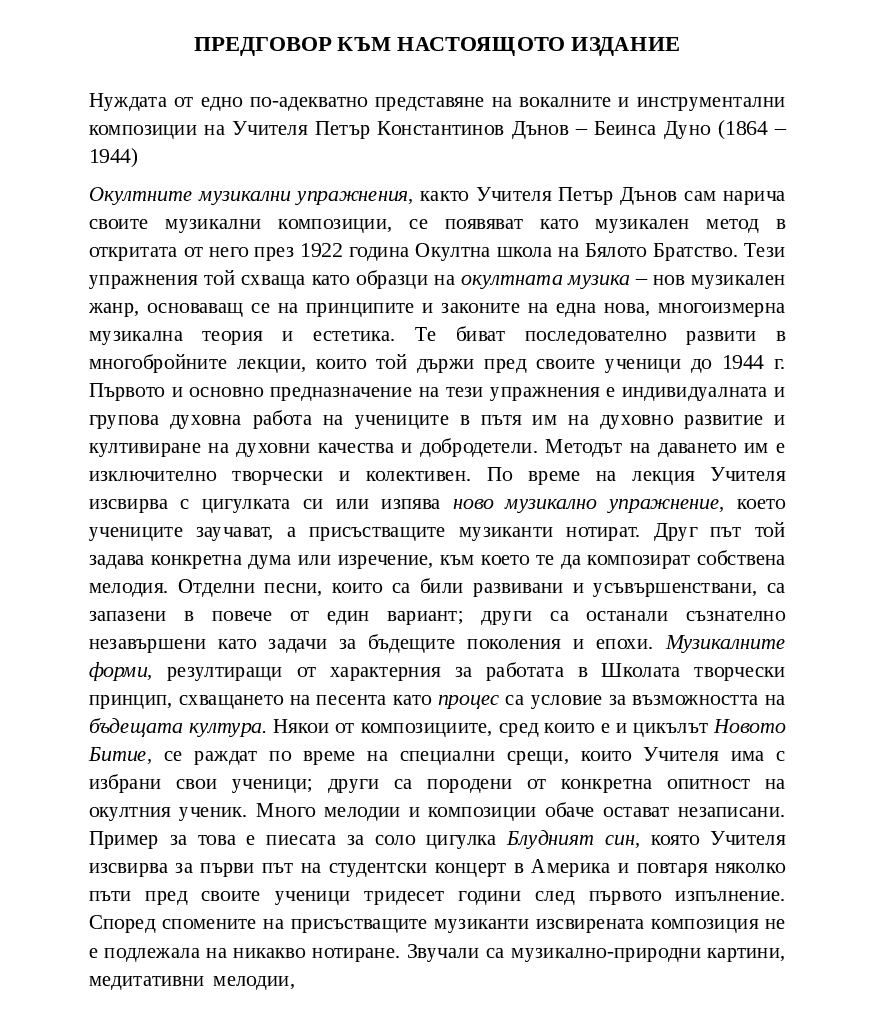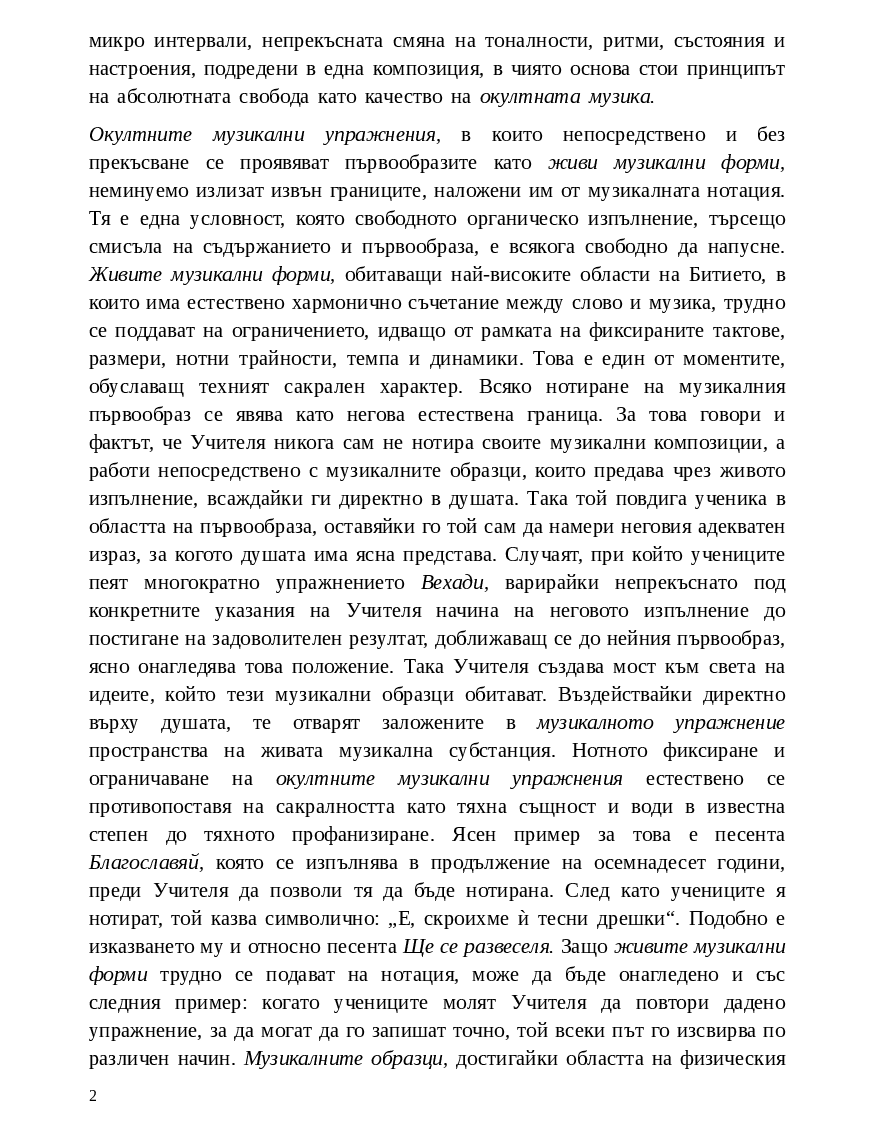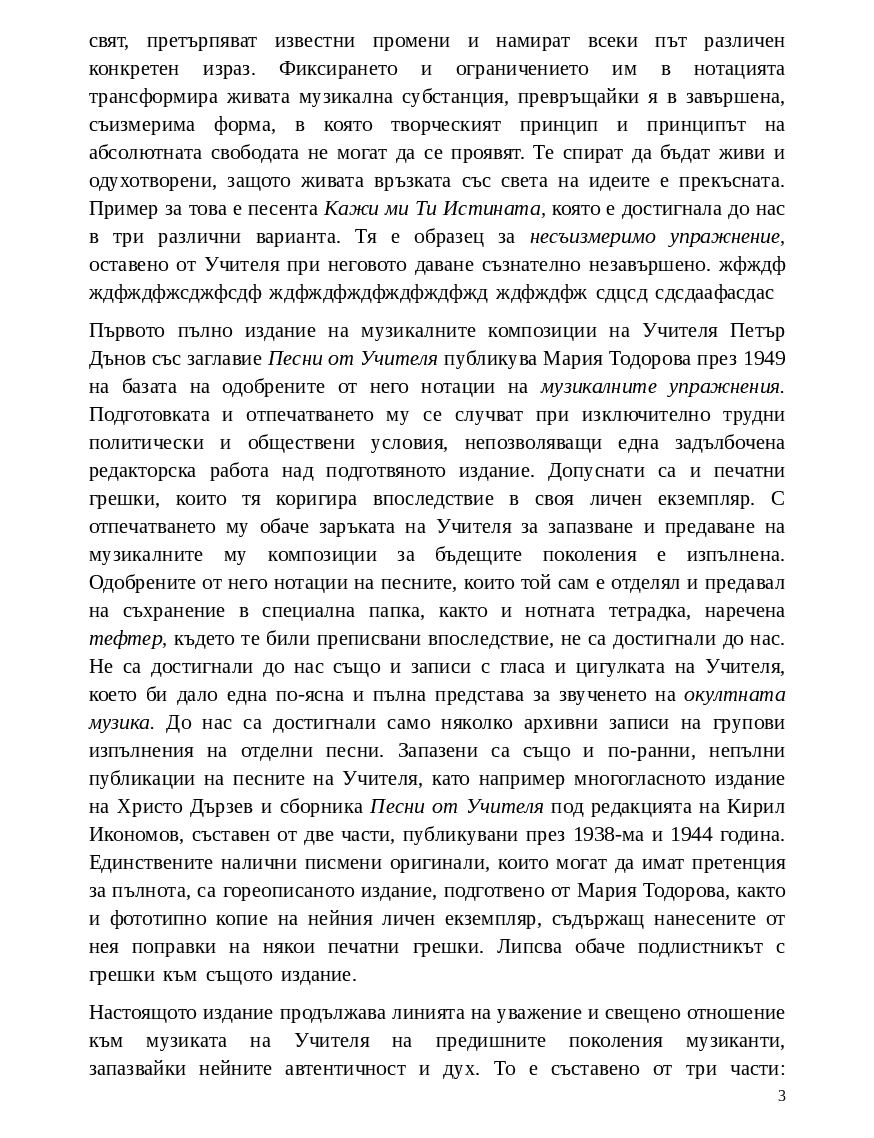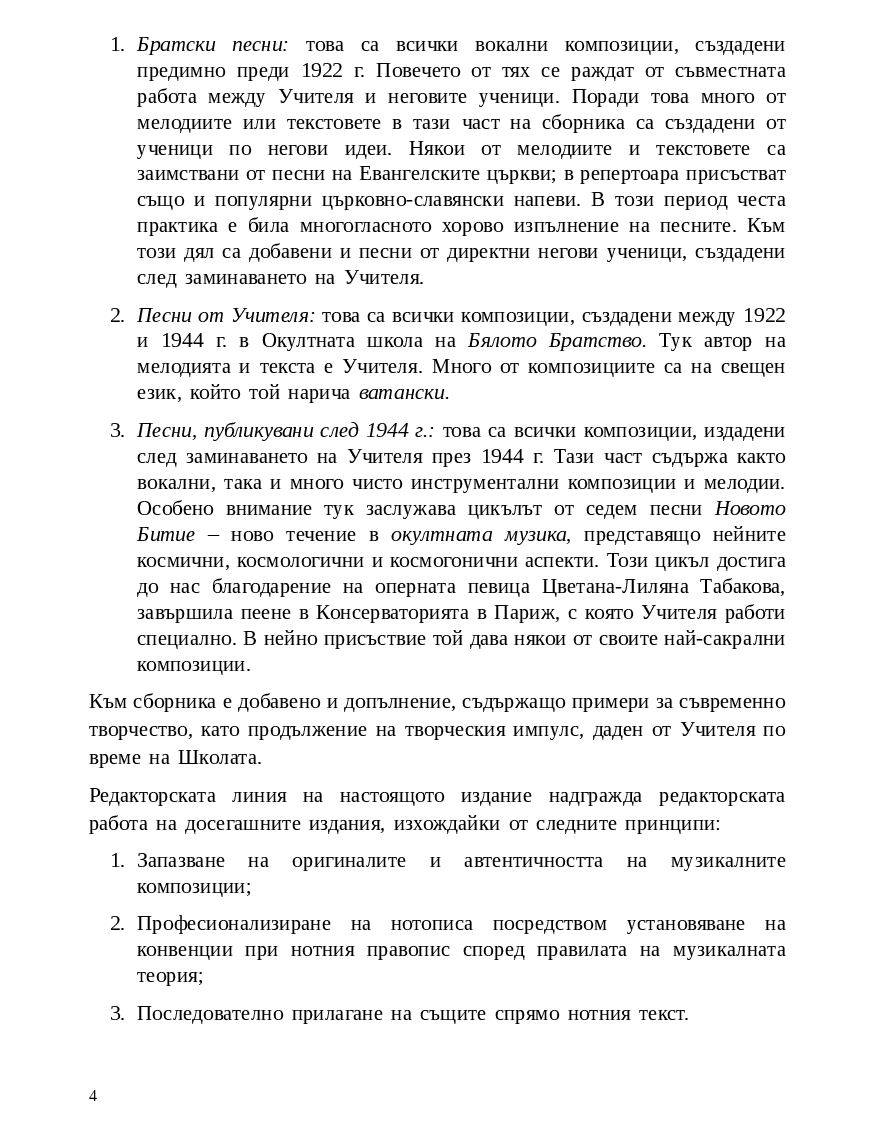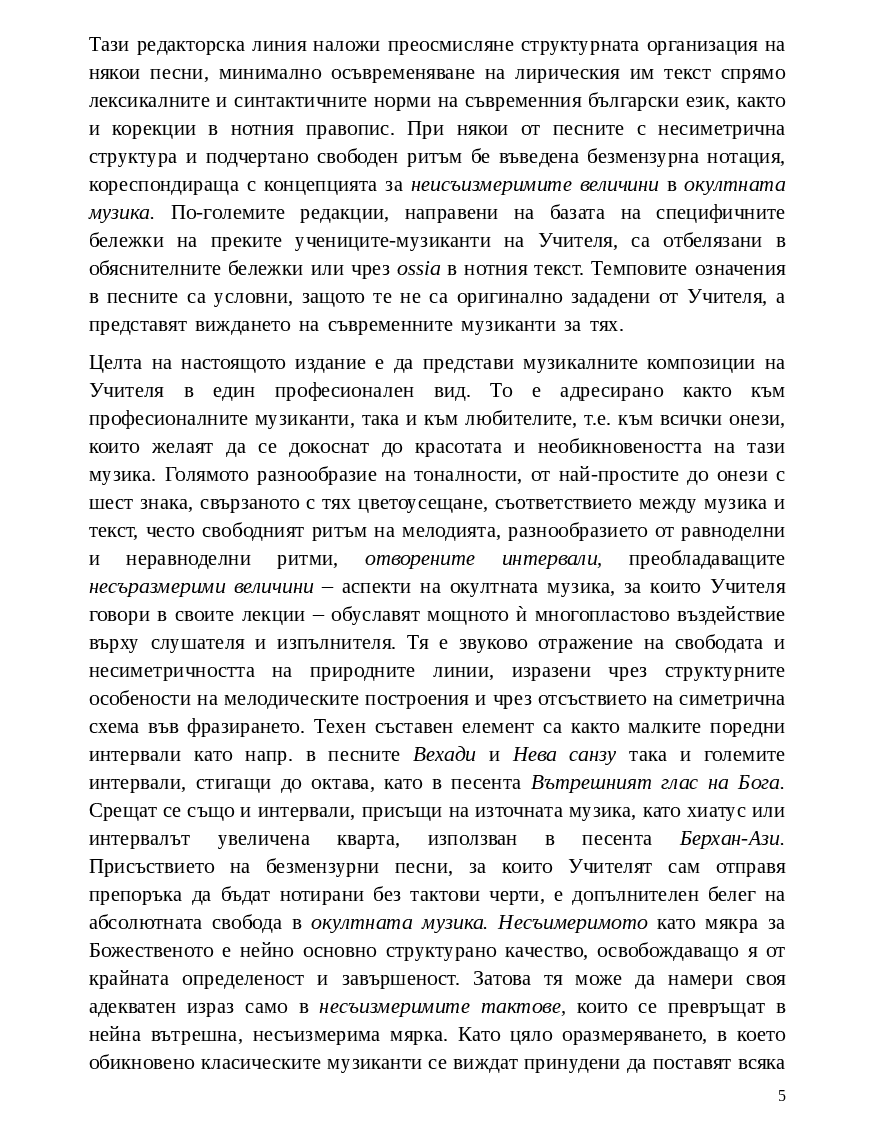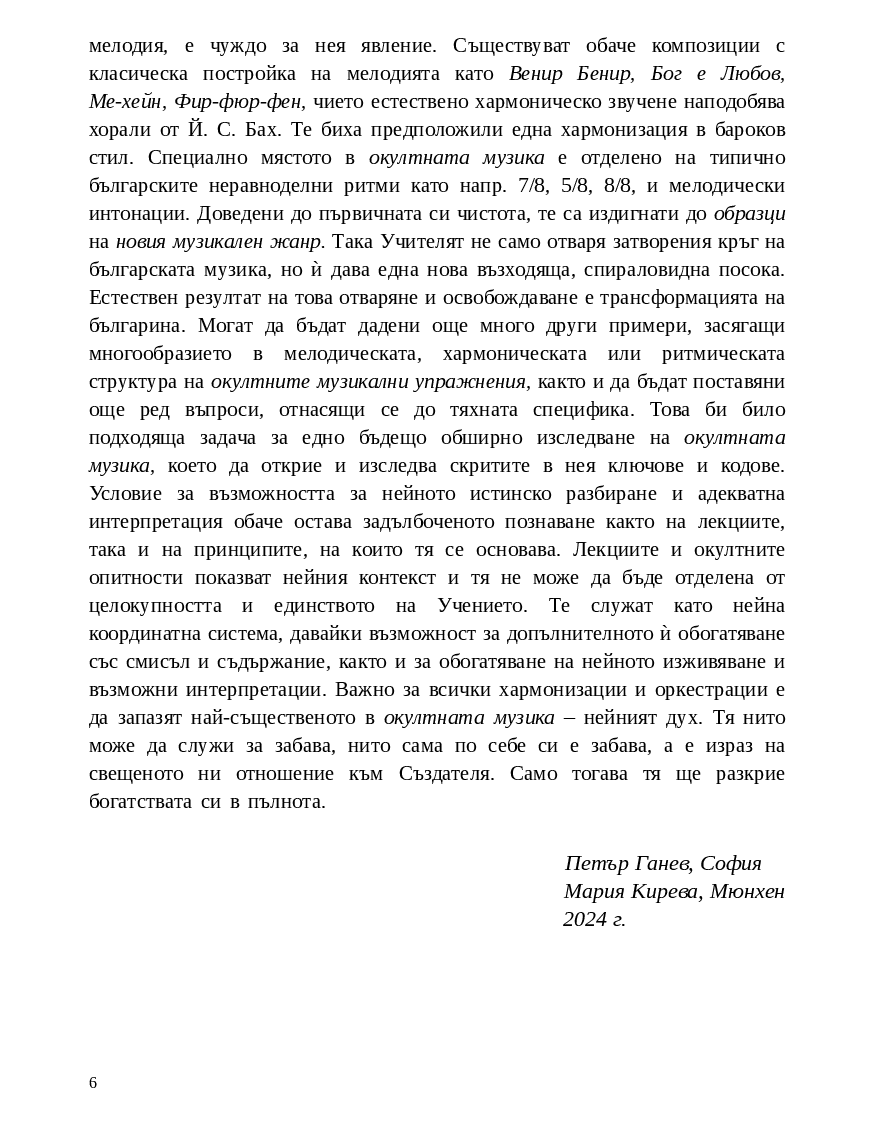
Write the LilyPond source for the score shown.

\version "2.24.2"

% include paper part and global functions
\include "include/globals.ily"

\bookpart {
  \paper {
    print-all-headers = ##f
    print-page-number = ##t
    print-first-page-number = ##f

    % put page numbers on the bottom
    oddHeaderMarkup = \markup ""
    evenHeaderMarkup = \markup ""
    oddFooterMarkup = \markup
    \fill-line {
      ""
      \if \should-print-page-number \fromproperty #'page:page-number-string
    }
    evenFooterMarkup = \markup
    \fill-line {
      \if \should-print-page-number \fromproperty #'page:page-number-string
      ""
    }

    left-margin = 1.5\cm
    right-margin = 1.5\cm
    top-margin = 1.6\cm
    bottom-margin = 1.2\cm
    ragged-bottom = ##t % do not spread the staves to fill the whole vertical space


  }

  \tocItem \markup "Предговор към настоящото издание"
  \markup \fontsize  #+3 { \fill-line \bold {"ПРЕДГОВОР КЪМ НАСТОЯЩОТО ИЗДАНИЕ"} }
  


  \markup \fontsize #+2.5 {
    \vspace #1.5  \override #'(baseline-skip . 2.7)
    
    
    \justify {
      
  Нуждата от едно по-адекватно представяне на вокалните и инструментални композиции на Учителя Петър Константинов Дънов – Беинса Дуно (1864 – 1944) 

%Настоящият сборник съдържа вокални и инструментални композиции от Учителя Петър Константинов Дънов – Беинса Дуно (1864 – 1944) и от негови ученици. Изданието представлява четвърто преработено и допълнено издание на сборника \italic"Песни" \italic"от" \italic"Учителя," отпечатан през 1949 г. в София под редакцията на Мария Тодорова. За основа на настоящото издание послужи последното, трето издание на \italic"Песни" \italic"от" \italic"Учителя," от 2012 г.
    }
  }


  \markup \fontsize #+2.5 {
    \vspace #0.9  \override #'(baseline-skip . 2.7)
    \justify {
      \italic {Окултните} \italic {музикални} \italic {упражнения,} както Учителя Петър Дънов сам нарича своите музикални композиции, се появяват като музикален метод в откритата от него през 1922 година Окултна школа на Бялото Братство. Тези упражнения той схваща като образци на \italic {окултната} \italic {музика} – нов музикален жанр, основаващ се на принципите и законите на една нова, многоизмерна музикална теория и естетика. Те биват последователно развити в многобройните лекции, които той държи пред своите ученици до 1944 г. Първото и основно предназначение на тези упражнения е индивидуалната и групова духовна работа на учениците в пътя им на духовно развитие и култивиране на духовни качества и добродетели. Методът на даването им е изключително творчески и колективен. По време на лекция Учителя изсвирва с цигулката си или изпява \italic {ново} \italic {музикално} \italic {упражнение,} което учениците заучават, а присъстващите музиканти нотират. Друг път той задава конкретна дума или  изречение, към което те да композират собствена мелодия. Отделни песни, които са били развивани и усъвършенствани, са запазени в повече от един вариант; други са останали съзнателно незавършени като задачи за бъдещите поколения и епохи. \italic {Музикалните} \italic {форми,} резултиращи от характерния за работата в Школата творчески принцип, схващането на песента като \italic {процес} са условие за възможността на \italic {бъдещата} \italic {култура.} Някои от композициите, сред които е и цикълът \italic {Новото} \italic {Битие,} се раждат по време на специални срещи, които Учителя има с избрани свои ученици; други са породени от конкретна опитност на окултния ученик. Много мелодии и композиции обаче остават незаписани.  Пример за това е пиесата за соло цигулка \italic {Блудният} \italic {син,} която Учителя изсвирва за първи път на студентски концерт в Америка и повтаря няколко пъти пред своите ученици тридесет години след първото изпълнение. Според спомените на присъстващите музиканти  изсвирената композиция не е подлежала на никакво нотиране. Звучали са музикално-природни  картини, медитативни мелодии,  
    }
  }
    
 
  \markup \fontsize #+2.5 {
    \override #'(baseline-skip . 2.7)
    \justify {
   микро интервали, непрекъсната смяна на тоналности, ритми, състояния и настроения, подредени в една композиция, в чиято основа стои принципът на абсолютната свобода като качество на \italic{окултната} \italic {музика.}
    }
  }
  
  
    \markup \fontsize #+2.5 {
    \vspace #0.9  \override #'(baseline-skip . 2.7)
    \justify {
 \italic{Окултните} \italic{музикални} \italic{упражнения,} в които непосредствено и без прекъсване се проявяват първообразите като \italic{живи} \italic{музикални} \italic{форми,} неминуемо излизат извън границите, наложени им от музикалната нотация. Тя е една условност, която свободното органическо изпълнение, търсещо смисъла на съдържанието и първообраза, е всякога свободно да напусне.  \italic{Живите} \italic{музикални} \italic{форми,} обитаващи най-високите области на Битието, в които има естествено хармонично съчетание между слово и музика, трудно се поддават на ограничението, идващо от рамката на фиксираните тактове, размери, нотни трайности, темпа и динамики. Това е един от моментите, обуславащ техният сакрален характер. Всяко нотиране на музикалния първообраз се явява като негова естествена граница. За това говори и фактът, че Учителя никога сам не нотира своите музикални композиции, а работи непосредствено с  музикалните образци, които предава чрез живото изпълнение, всаждайки ги директно в душата. Така той  повдига ученика в областта на първообраза, оставяйки го той сам да намери неговия адекватен израз, за когото душата има ясна представа. Случаят, при който учениците пеят многократно упражнението \italic{Вехади,} варирайки непрекъснато под конкретните указания на Учителя начина на неговото изпълнение до постигане на задоволителен резултат, доближаващ се до нейния първообраз, ясно онагледява това положение. Така Учителя създава мост към света на идеите, който тези музикални образци обитават. Въздействайки директно върху душата, те отварят заложените в \italic{музикалното} \italic{упражнение} пространства на живата музикална субстанция. Нотното фиксиране и ограничаване на \italic{окултните} \italic{музикални} \italic{упражнения} естествено се противопоставя на сакралността като тяхна същност и води в известна степен до тяхното профанизиране. Ясен пример за това е песента \italic{Благославяй,} която се изпълнява в продължение на осемнадесет години, преди Учителя да позволи тя да бъде нотирана. След като учениците я нотират, той казва символично: „Е, скроихме ѝ тесни дрешки“. Подобно е изказването му и относно песента \italic{Ще} \italic{се }\italic{развеселя.} Защо \italic{живите} \italic{музикални} \italic{форми} трудно се подават на нотация, може да бъде онагледено и със следния пример: когато учениците молят Учителя да повтори дадено упражнение, за да могат да го запишат точно, той всеки път го изсвирва по различен начин. \italic{Музикалните} \italic{образци,} достигайки областта на физическия
    
}
}
  
  
    \markup \fontsize #+2.5 {
     \override #'(baseline-skip . 2.7)
    \justify {  
  
       свят, претърпяват известни промени и намират всеки път различен конкретен израз. Фиксирането и ограничението им в нотацията трансформира живата музикална субстанция, превръщайки я в завършена, съизмерима форма, в която творческият принцип и принципът на абсолютната свободата не могат да се проявят. Те спират да бъдат живи и одухотворени, защото живата връзката със света на идеите е прекъсната. Пример за това е песента \italic{Кажи ми Ти Истината,} която е достигнала до нас в три различни варианта. Тя е образец за \italic{несъизмеримо упражнение,} оставено от Учителя при неговото даване съзнателно незавършено. жфждф ждфждфжсджфсдф ждфждфждфждфждфжд ждфждфж сдцсд сдсдаафасдас 
}
  }
  \markup \fontsize #+2.5 {
    \vspace #0.9  \override #'(baseline-skip . 2.7)
    \justify {
      Първото пълно издание на музикалните композиции на Учителя Петър Дънов със заглавие \italic {Песни} \italic {от} \italic {Учителя} публикува Мария Тодорова през 1949 на базата на одобрените от него нотации на \italic {музикалните} \italic {упражнения.} Подготовката и отпечатването му се случват при изключително трудни политически и обществени условия, непозволяващи една задълбочена редакторска работа над подготвяното издание. Допуснати са и печатни грешки, които тя коригира впоследствие в своя личен екземпляр. С отпечатването му обаче заръката на Учителя за запазване и предаване на музикалните му композиции за бъдещите поколения е изпълнена. Одобрените от него нотации на песните, които той сам е отделял и предавал на съхранение в специална папка, както и нотната тетрадка, наречена \italic {тефтер,} където те били преписвани впоследствие, не са достигнали до нас. Не са достигнали до нас също и записи с гласа и цигулката на Учителя, което би дало една по-ясна и пълна представа за звученето на \italic {окултната} \italic {музика.} До нас са достигнали само няколко архивни записи на групови изпълнения на отделни песни. Запазени са също и по-ранни, непълни публикации на песните на Учителя, като например многогласното издание на Христо Дързев и сборника \italic {Песни} \italic {от} \italic {Учителя} под редакцията на Кирил Икономов, съставен от две части, публикувани през 1938-ма и 1944 година. Единствените налични писмени оригинали, които могат да имат претенция за пълнота, са гореописаното издание, подготвено от Мария Тодорова, както и фототипно копие на нейния личен екземпляр, съдържащ нанесените от нея поправки на някои печатни грешки. Липсва обаче подлистникът с грешки към същото издание. 
    }
  }
  

  \markup \fontsize #+2.5 {
    \vspace #0.9  \override #'(baseline-skip . 2.7)
      \justify {    
    Настоящото издание продължава линията на  уважение и свещено отношение към музиката на Учителя на предишните поколения музиканти, \justify-line {запазвайки нейните автентичност и дух. То е съставено от три части:}
    }
  }
  
  
  \markup \override #'(line-width . 62.5) \fontsize  #+2.5 {
     \override #'(baseline-skip . 2.5) \column {
      "    1."
    }
    \hspace #0.5
    \override #'(baseline-skip . 2.5) \column {
      \justify {
        \italic {Братски песни:  } това са всички вокални композиции, създадени предимно преди 1922 г. Повечето от тях се раждат от съвместната работа между Учителя и неговите ученици. Поради това много от мелодиите или текстовете в тази част на сборника са създадени от ученици по негови идеи. Някои от мелодиите и текстовете са заимствани от песни на Евангелските църкви; в репертоара присъстват също и популярни църковно-славянски напеви. В този период честа практика е била многогласното хорово изпълнение на песните. Към този дял са добавени и песни от директни негови ученици, създадени след заминаването на Учителя.
      }
    }
  }

  \markup \override #'(line-width . 62.5) \fontsize  #+2.5 {
    \vspace #0.9  \override #'(baseline-skip . 2.5) \column {
      "    2."
    }
    \hspace #0.5
    \override #'(baseline-skip . 2.5) \column {
      \justify {
        \italic { Песни от Учителя: } това са всички композиции, създадени между 1922 и 1944 г. в Окултната школа на \italic {Бялото}
        \italic {Братство.} Тук автор на мелодията и текста е Учителя. Много от композициите са на свещен език, който той
        нарича \italic {ватански.}
      }
    }
  }

  \markup \override #'(line-width . 62.5) \fontsize  #+2.5 {
    \vspace #0.9  \override #'(baseline-skip . 2.5) \column {
      "    3."
    }
    \hspace #0.5
    \override #'(baseline-skip . 2.5) \column {
      \justify {
         \italic {Песни, публикувани след 1944 г.:  } това са всички композиции, издадени след заминаването на Учителя през 1944 г.
        Тази част съдържа както вокални, така и много чисто инструментални композиции и мелодии. Особено внимание тук
        заслужава цикълът от седем песни \italic {Новото} \italic{Битие} – ново течение в \italic {окултната} \italic {музика,} представящо нейните космични, космологични и космогонични аспекти. Този цикъл достига до нас благодарение на оперната певица Цветана-Лиляна Табакова, завършила пеене в Консерваторията в Париж, с която Учителя работи специално. В нейно присъствие той дава някои от своите най-сакрални композиции.
      }
    }
  }
  \markup \fontsize #+2.5 {
    \vspace #0.9  \override #'(baseline-skip . 2.7)
    \justify {
      Към сборника е добавено и допълнение, съдържащо примери за съвременно творчество, като продължение на творческия импулс, даден от Учителя по време на Школата.
    }
  }
  \markup \fontsize #+2.5 {
    \vspace #0.9  \override #'(baseline-skip . 2.7)
    \justify {
      Редакторската линия на настоящото издание надгражда редакторската работа на досегашните издания, изхождайки
      от следните принципи:
    }
  }
 
  \markup \override #'(line-width . 62.5) \fontsize  #+2.5 {
    \vspace #0.9  \override #'(baseline-skip . 2.5) \column {
      "    1."
    }
    \hspace #0.5
    \override #'(baseline-skip . 2.5) \column {
      \justify {
        Запазване на оригиналите и автентичността на музикалните композиции;
      }
    }
  }

  \markup \override #'(line-width . 62.5) \fontsize  #+2.5 {
    \vspace #0.9  \override #'(baseline-skip . 2.5) \column {
      "    2."
    }
    \hspace #0.5
    \override #'(baseline-skip . 2.5) \column {
      \justify {
        Професионализиране на нотописа посредством установяване на конвенции при нотния правопис според правилата на музикалната теория;
      }
    }
  }
  

  \markup \override #'(line-width . 62.5) \fontsize  #+2.5 {
    \vspace #0.9 \override #'(baseline-skip . 2.5) \column {
      "    3."
    }
    \hspace #0.5
    \override #'(baseline-skip . 2.5) \column {
      \justify {
        Последователно прилагане на същите спрямо нотния текст.
      }
    }
  }

 

  \markup \fontsize #+2.5 {
   \override #'(baseline-skip . 2.7)
    \justify {
    Тази редакторска линия наложи преосмисляне структурната организация на някои песни, минимално осъвременяване на лирическия им текст спрямо лексикалните и синтактичните норми на съвременния български език, както и корекции в нотния правопис. При някои от песните с несиметрична структура и подчертано свободен ритъм бе въведена безмензурна нотация, кореспондираща с концепцията за \italic"неисъизмеримите" \italic"величини" в \italic"окултната" \italic"музика." По-големите редакции, направени на базата на специфичните бележки на преките учениците-музиканти на Учителя, са отбелязани в обяснителните бележки или чрез \italic {ossia} в нотния текст. Темповите означения в песните са условни, защото те не са оригинално зададени от Учителя, а представят виждането на съвременните музиканти за тях.
    }
  }

  \markup \fontsize #+2.5 {
    \vspace #0.9  \override #'(baseline-skip . 2.7)
    \justify {

  Целта на настоящото издание е да представи музикалните композиции на Учителя в един професионален вид. То е адресирано както към професионалните музиканти, така и към любителите, т.е. към всички онези, които желаят да се докоснат до красотата и необикновеността на тази музика. Голямото разнообразие на тоналности, от най-простите до онези с шест знака, свързаното с тях цветоусещане, съответствието между музика и текст, често свободният ритъм на мелодията, разнообразието от равноделни и неравноделни ритми, \italic {отворените} \italic {интервали,} преобладаващите \italic {несъразмерими} \italic {величини} – аспекти на окултната музика, за които Учителя говори в своите лекции – обуславят мощното ѝ многопластово въздействие върху слушателя и изпълнителя. Тя е звуково отражение на свободата и несиметричността на природните линии, изразени чрез структурните особености на мелодическите построения и чрез отсъствието на симетрична схема във фразирането. Техен съставен елемент са както малките поредни интервали като напр. в песните \italic {Вехади} и \italic {Нева санзу} така и големите интервали, стигащи до октава, като в песента \italic {Вътрешният глас на Бога.} Срещат се също и интервали, присъщи на източната музика, като хиатус или интервалът увеличена кварта, използван в песента \italic {Берхан-Ази.} Присъствието на безмензурни песни, за които Учителят сам отправя препоръка да бъдат нотирани без тактови черти, е допълнителен белег на абсолютната свобода в \italic {окултната} \italic {музика.} \italic {Несъимеримото} като мякра за Божественото е нейнo основно структурано качество, освобождаващо я от крайната определеност и завършеност. Затова тя може да намери своя адекватен израз само в \italic {несъизмеримите} \italic {тактове,} които се превръщат в нейна вътрешна, несъизмерима мярка. Като цяло оразмеряването, в което обикновено класическите музиканти се виждат принудени да поставят всяка
    }
  }

  \markup \fontsize #+2.5 {
    \vspace #0.9  \override #'(baseline-skip . 2.7)
    \justify {
     мелодия, е чуждо за нея явление. Съществуват обаче композиции с класическа постройка на мелодията като \italic {Венир Бенир,} \italic {Бог е Любов,} \italic {Ме-хейн,} \italic {Фир-фюр-фен,} чието естествено  хармоническо звучене наподобява хорали от Й. С. Бах. Те биха предположили една хармонизация в бароков стил. Специално мястото в \italic {окултната} \italic {музика} е отделено на типично българските неравноделни ритми като напр. 7/8, 5/8, 8/8, и мелодически интонации. Доведени до първичната си чистота, те са издигнати до \italic {образци} на \italic {новия} \italic {музикален} \italic {жанр.} Така Учителят не само отваря затворения кръг на българската музика, но ѝ дава една нова възходяща, спираловидна посока. Естествен резултат на това отваряне и освобождаване е трансформацията на българина. Могат да бъдат дадени още много други примери, засягащи многообразието в мелодическата, хармоническата или ритмическата структура на \italic {окултните} \italic {музикални} \italic {упражнения,} както и да бъдат поставяни още ред въпроси, отнасящи се до тяхната специфика. Това би било подходяща задача за едно бъдещо обширно изследване на \italic {окултната} \italic {музика,} което да открие и изследва скритите в нея ключове и кодове. Условие за възможността за нейното истинско разбиране и адекватна интерпретация обаче остава задълбоченото познаване както на лекциите, така и на принципите, на които тя се основава. Лекциите и окултните опитности показват нейния контекст и тя не може да бъде отделена от целокупността и единството на Учението. Те служат като нейна координатна система, давайки възможност за допълнителното ѝ обогатяване със смисъл и съдържание, както и за обогатяване на нейното изживяване и възможни интерпретации. Важно за всички хармонизации и оркестрации е да запазят най-същественото в \italic {окултната} \italic {музика} – нейният дух. Тя нито може да служи за забава, нито сама по себе си е забава, а е израз на свещеното ни отношение към Създателя. Само тогава тя ще разкрие богатствата си в пълнота.
      
      
          

    }
  }

  \markup \fontsize #+3 \raise #0 \override #'(baseline-skip . 2.7) {
    \column {
      \line {"  "}
      \line {"  "}
      \fill-line { "" ""  \italic {"Петър Ганев, София    "} }
      \fill-line { "" ""  \italic {"Мария Кирева, Мюнхен"} }
      \fill-line { "" ""  \italic {"2024 г.                            "} }
    }
  }


} % bookpart



% Più mosso
% „Weiße Bruderschaft“

    % принципа на вариантността, принципа на нефиксираносста, принципа на свободата, принципа на живота който тече  нефиксираната гъвкава музикална субстанция, отразяваща живия живот. радикално различни приниципи в комуникацията с музиката и комуникацията с музиката.
